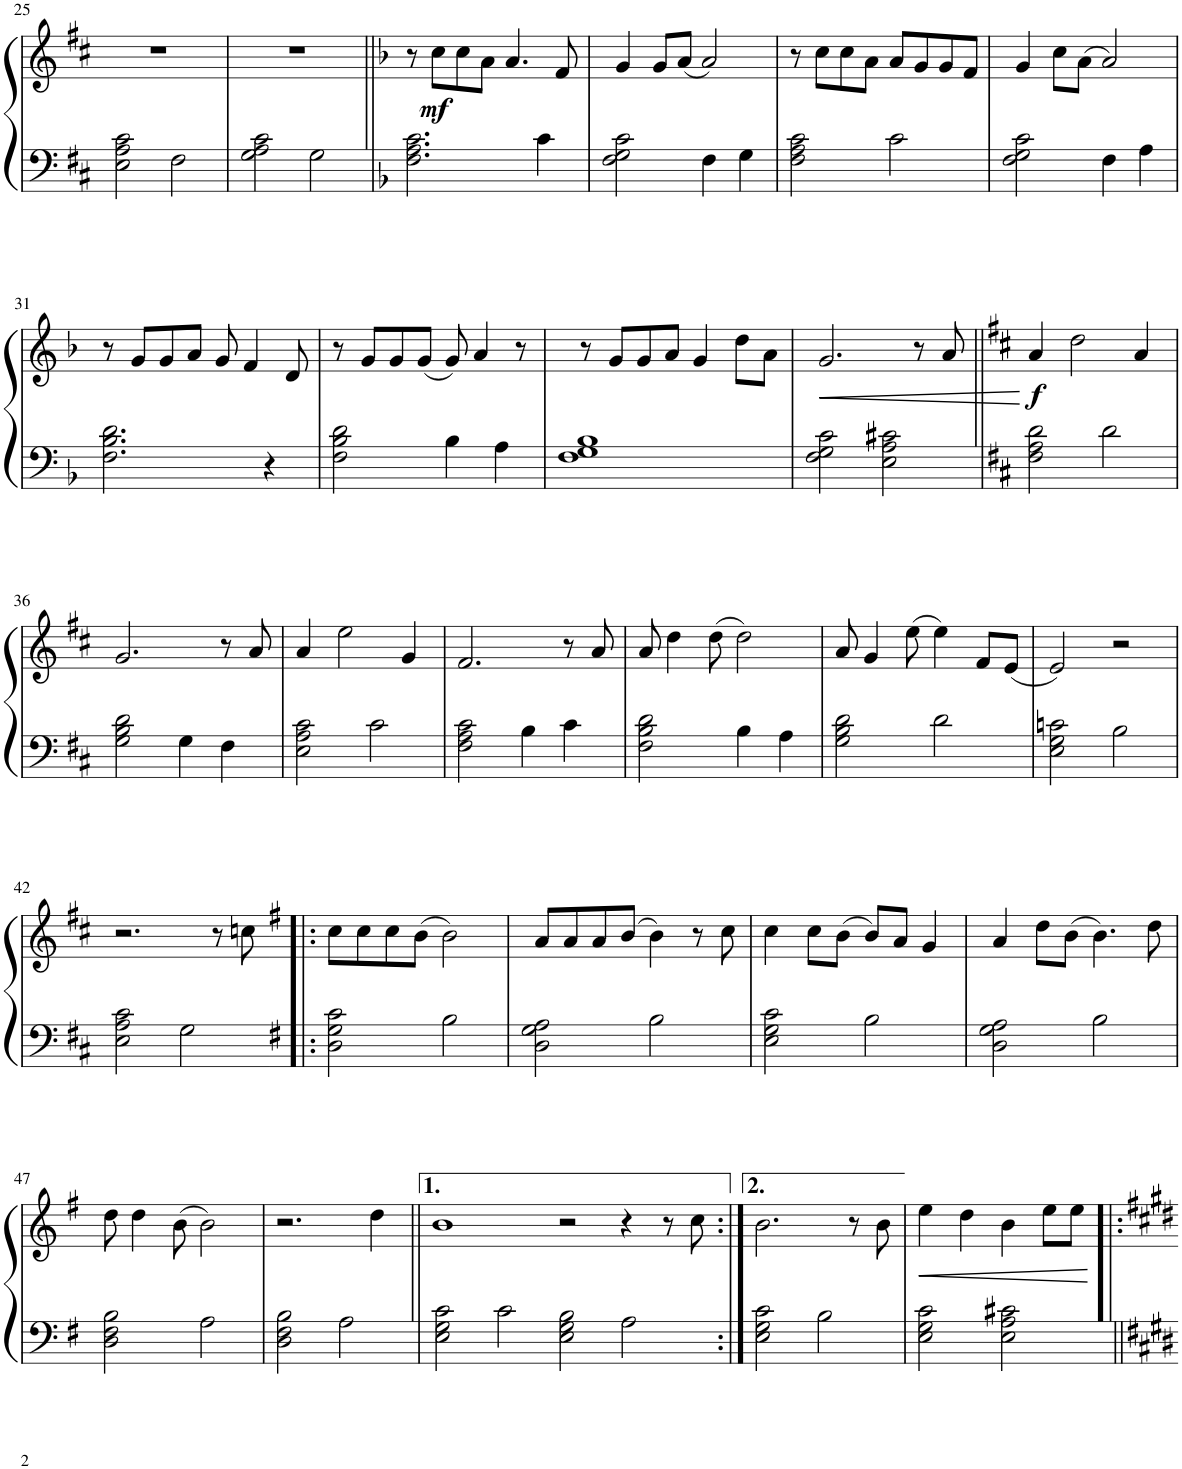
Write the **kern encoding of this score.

**kern	**kern	**dynam
*part1	*part1	*part1
*staff2	*staff1	*staff1/2
*I"Piano	*	*
*I'Pno.	*	*
!!LO:PB:g=z
*clefF4	*clefG2	*
*k[f#c#]	*k[f#c#]	*
*M4/4	*M4/4	*
=25	=25	=25
2E\ 2A\ 2c#\	1r	.
2F#\	.	.
=26	=26	=26
2G\ 2A\ 2c#\	1r	.
2G\	.	.
=27||	=27||	=27||
*k[b-]	*k[b-]	*
2.F\ 2.A\ 2.c\	8r	.
!	!	!LO:DY:b
.	8cc\L	mf
.	8cc\	.
.	8a\J	.
.	4.a/	.
4c\	.	.
.	8f/	.
=28	=28	=28
2F\ 2G\ 2c\	4g/	.
.	8g/L	.
.	(8a/J	.
4F\	2a/)	.
4G\	.	.
=29	=29	=29
2F\ 2A\ 2c\	8r	.
.	8cc\L	.
.	8cc\	.
.	8a\J	.
2c\	8a/L	.
.	8g/	.
.	8g/	.
.	8f/J	.
=30	=30	=30
2F\ 2G\ 2c\	4g/	.
.	8cc\L	.
.	(8a\J	.
4F\	2a/)	.
4A\	.	.
!!LO:LB:g=z
=31	=31	=31
2.F\ 2.B-\ 2.d\	8r	.
.	8g/L	.
.	8g/	.
.	8a/J	.
.	8g/	.
.	4f/	.
4r	.	.
.	8d/	.
=32	=32	=32
2F\ 2B-\ 2d\	8r	.
.	8g/L	.
.	8g/	.
.	(8g/J	.
4B-\	8g/)	.
.	4a/	.
4A\	.	.
.	8r	.
=33	=33	=33
1F 1G 1B-	8r	.
.	8g/L	.
.	8g/	.
.	8a/J	.
.	4g/	.
.	8dd\L	.
.	8a\J	.
=34	=34	=34
!	!	!LO:HP:b
2F\ 2G\ 2c\	2.g/	<
2E\ 2A\ 2c#X\	.	.
.	8r	.
.	8a/	.
.	.	[
=35||	=35||	=35||
*k[f#c#]	*k[f#c#]	*
!	!	!LO:DY:b
2F#\ 2A\ 2d\	4a/	f
.	2dd\	.
2d\	.	.
.	4a/	.
!!LO:LB:g=z
=36	=36	=36
2G\ 2B\ 2d\	2.g/	.
4G\	.	.
4F#\	8r	.
.	8a/	.
=37	=37	=37
2E\ 2A\ 2c#\	4a/	.
.	2ee\	.
2c#\	.	.
.	4g/	.
=38	=38	=38
2F#\ 2A\ 2c#\	2.f#/	.
4B\	.	.
4c#\	8r	.
.	8a/	.
=39	=39	=39
2F#\ 2B\ 2d\	8a/	.
.	4dd\	.
.	(8dd\	.
4B\	2dd\)	.
4A\	.	.
=40	=40	=40
2G\ 2B\ 2d\	8a/	.
.	4g/	.
.	(8ee\	.
2d\	4ee\)	.
.	8f#/L	.
.	(8e/J	.
=41	=41	=41
2E\ 2G\ 2cn\	2e/)	.
2B\	2r	.
!!LO:LB:g=z
=42	=42	=42
2E\ 2A\ 2c#\	2.r	.
2G\	.	.
.	8r	.
.	8ccn\	.
=43!|:	=43!|:	=43!|:
*k[f#]	*k[f#]	*
2D\ 2G\ 2c\	8cc\L	.
.	8cc\	.
.	8cc\	.
.	(8b\J	.
2B\	2b\)	.
=44	=44	=44
2D\ 2G\ 2A\	8a/L	.
.	8a/	.
.	8a/	.
.	(8b/J	.
2B\	4b\)	.
.	8r	.
.	8cc\	.
=45	=45	=45
2E\ 2G\ 2c\	4cc\	.
.	8cc\L	.
.	(8b\J	.
2B\	8b/L)	.
.	8a/J	.
.	4g/	.
=46	=46	=46
2D\ 2G\ 2A\	4a/	.
.	8dd\L	.
.	(8b\J	.
2B\	4.b\)	.
.	8dd\	.
!!LO:LB:g=z
=47	=47	=47
2D\ 2F#\ 2B\	8dd\	.
.	4dd\	.
.	(8b\	.
2A\	2b\)	.
=48	=48	=48
2D\ 2F#\ 2B\	2.r	.
2A\	.	.
.	4dd\	.
=49||	=49||	=49||
2E\ 2G\ 2c\	1b	.
2c\	.	.
2E\ 2G\ 2B\	2r	.
2A\	4r	.
.	8r	.
.	8cc\	.
=50:|!	=50:|!	=50:|!
2E\ 2G\ 2c\	2.b\	.
2B\	.	.
.	8r	.
.	8b\	.
=51	=51	=51
!	!	!LO:HP:b
2E\ 2G\ 2c\	4ee\	<
.	4dd\	.
2E\ 2A\ 2c#X\	4b\	.
.	8ee\L	.
.	8ee\J	.
.	.	[
=	=	=
*-	*-	*-
